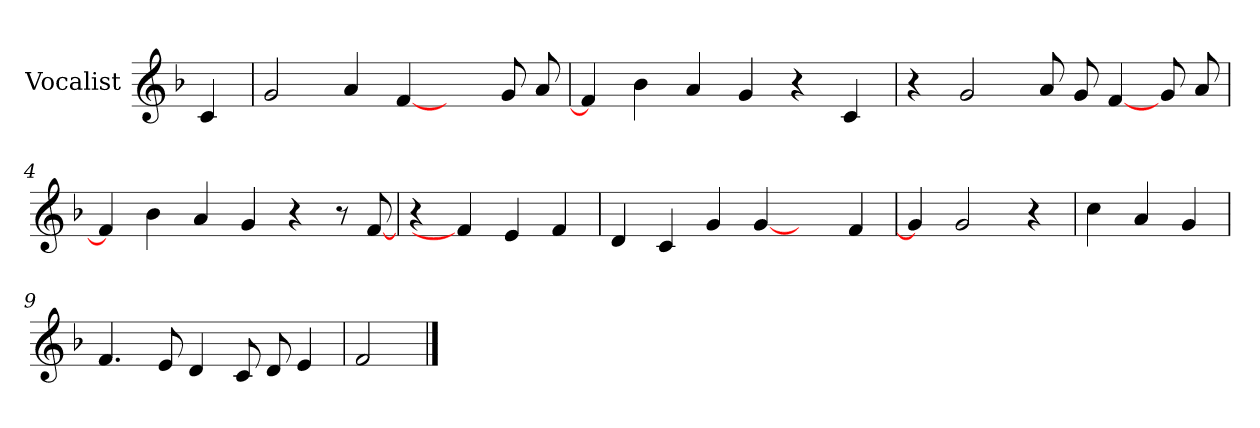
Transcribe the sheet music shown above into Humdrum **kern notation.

**kern
*part1
*staff1
*I"Vocalist
*k[b-]
*F:
=
4c
=1
2g
4a
[4f
4ryy
8g
8a
=2
4f]
4b-
4a
4g
4r
4c
=3
4r
2g
8a
8g
[4f
8g
8a
=4
4f]
4b-
4a
4g
4r
8r
[8f
=5
4r
4f]
4e
4f
=6
4d
4c
4g
[4g
4ryy
4f
=7
4g]
2g
4r
=8
4cc
4a
4g
=9
4.f
8e
4d
8c
8d
4e
=10
2f
==
*-
